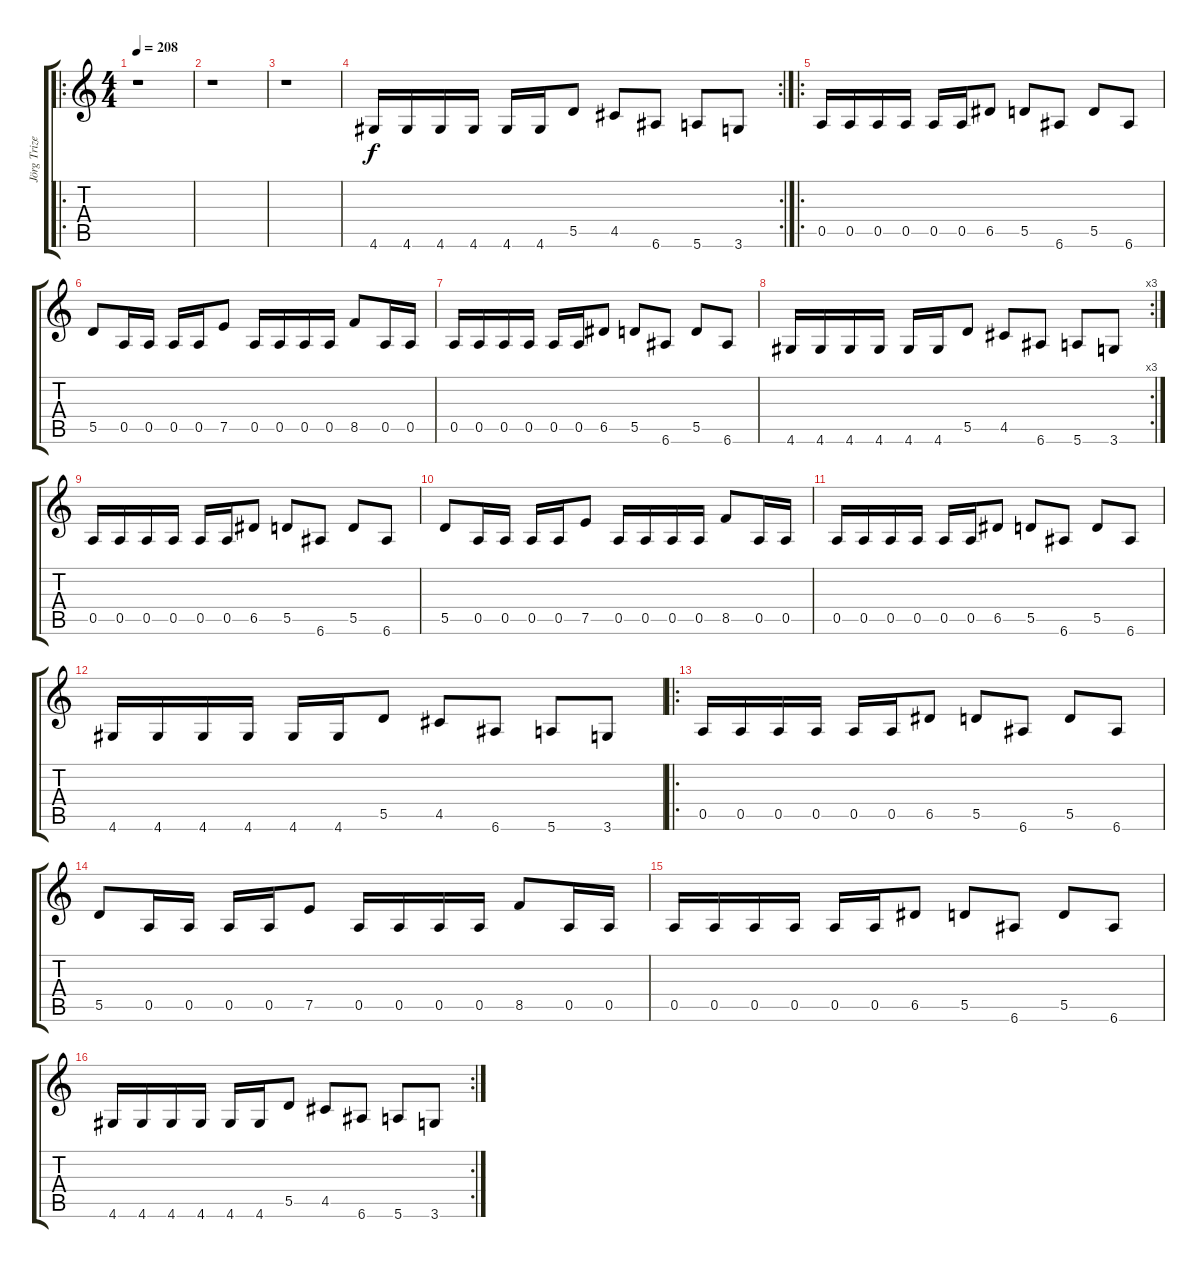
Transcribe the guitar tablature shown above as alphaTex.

\track ("Jörg Trizebiatowski" "Jörg Trize") {instrument overdrivenguitar}
\staff {score tabs}
\tuning (E4 B3 G3 D3 A2 E2) {hide}
\ro
\ts (4 4)
\tempo 208
\clef g2
\ks c
r.1{dy f instrument overdrivenguitar} |
r.1 |
r.1 |
\rc 2
4.6.16 4.6.16 4.6.16 4.6.16 4.6.16 4.6.16 5.5.8 4.5.8 6.6.8 5.6.8 3.6.8 |
\ro
0.5.16 0.5.16 0.5.16 0.5.16 0.5.16 0.5.16 6.5.8 5.5.8 6.6.8 5.5.8 6.6.8 |
5.5.8 0.5.16 0.5.16 0.5.16 0.5.16 7.5.8 0.5.16 0.5.16 0.5.16 0.5.16 8.5.8 0.5.16 0.5.16 |
0.5.16 0.5.16 0.5.16 0.5.16 0.5.16 0.5.16 6.5.8 5.5.8 6.6.8 5.5.8 6.6.8 |
\rc 3
4.6.16 4.6.16 4.6.16 4.6.16 4.6.16 4.6.16 5.5.8 4.5.8 6.6.8 5.6.8 3.6.8 |
0.5.16 0.5.16 0.5.16 0.5.16 0.5.16 0.5.16 6.5.8 5.5.8 6.6.8 5.5.8 6.6.8 |
5.5.8 0.5.16 0.5.16 0.5.16 0.5.16 7.5.8 0.5.16 0.5.16 0.5.16 0.5.16 8.5.8 0.5.16 0.5.16 |
0.5.16 0.5.16 0.5.16 0.5.16 0.5.16 0.5.16 6.5.8 5.5.8 6.6.8 5.5.8 6.6.8 |
4.6.16 4.6.16 4.6.16 4.6.16 4.6.16 4.6.16 5.5.8 4.5.8 6.6.8 5.6.8 3.6.8 |
\ro
0.5.16 0.5.16 0.5.16 0.5.16 0.5.16 0.5.16 6.5.8 5.5.8 6.6.8 5.5.8 6.6.8 |
5.5.8 0.5.16 0.5.16 0.5.16 0.5.16 7.5.8 0.5.16 0.5.16 0.5.16 0.5.16 8.5.8 0.5.16 0.5.16 |
0.5.16 0.5.16 0.5.16 0.5.16 0.5.16 0.5.16 6.5.8 5.5.8 6.6.8 5.5.8 6.6.8 |
\rc 2
4.6.16 4.6.16 4.6.16 4.6.16 4.6.16 4.6.16 5.5.8 4.5.8 6.6.8 5.6.8 3.6.8
